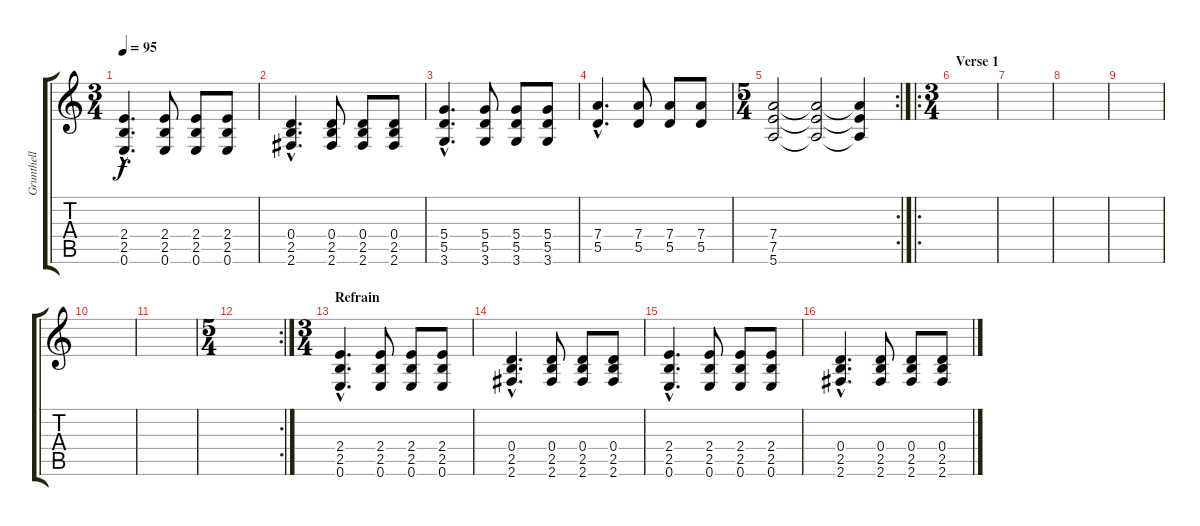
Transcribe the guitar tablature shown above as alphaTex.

\track ("Grunthell" "Grunthell") {instrument distortionguitar}
\staff {score tabs}
\tuning (E4 B3 G3 D3 A2 E2) {hide}
\ts (3 4)
\tempo 95
\clef g2
\ks c
(2.4{hac} 2.5{hac} 0.6{hac}).4{d dy f} (2.4 2.5 0.6).8 (2.4 2.5 0.6).8 (2.4 2.5 0.6).8 |
(0.4{hac} 2.5{hac} 2.6{hac}).4{d} (0.4 2.5 2.6).8 (0.4 2.5 2.6).8 (0.4 2.5 2.6).8 |
(5.4{hac} 5.5{hac} 3.6{hac}).4{d} (5.4 5.5 3.6).8 (5.4 5.5 3.6).8 (5.4 5.5 3.6).8 |
(7.4{hac} 5.5{hac}).4{d} (7.4 5.5).8 (7.4 5.5).8 (7.4 5.5).8 |
\rc 2
\ts (5 4)
(7.4 7.5 5.6).2 (7.4{t} 7.5{t} 5.6{t}).2 (7.4{t} 7.5{t} 5.6{t}).4 |
\ro
\ts (3 4)
\section ("" "Verse 1")
|
|
|
|
|
|
\rc 2
\ts (5 4)
|
\ts (3 4)
\section ("" "Refrain")
(2.4{hac} 2.5{hac} 0.6{hac}).4{d} (2.4 2.5 0.6).8 (2.4 2.5 0.6).8 (2.4 2.5 0.6).8 |
(0.4{hac} 2.5{hac} 2.6{hac}).4{d} (0.4 2.5 2.6).8 (0.4 2.5 2.6).8 (0.4 2.5 2.6).8 |
(2.4{hac} 2.5{hac} 0.6{hac}).4{d} (2.4 2.5 0.6).8 (2.4 2.5 0.6).8 (2.4 2.5 0.6).8 |
(0.4{hac} 2.5{hac} 2.6{hac}).4{d} (0.4 2.5 2.6).8 (0.4 2.5 2.6).8 (0.4 2.5 2.6).8
